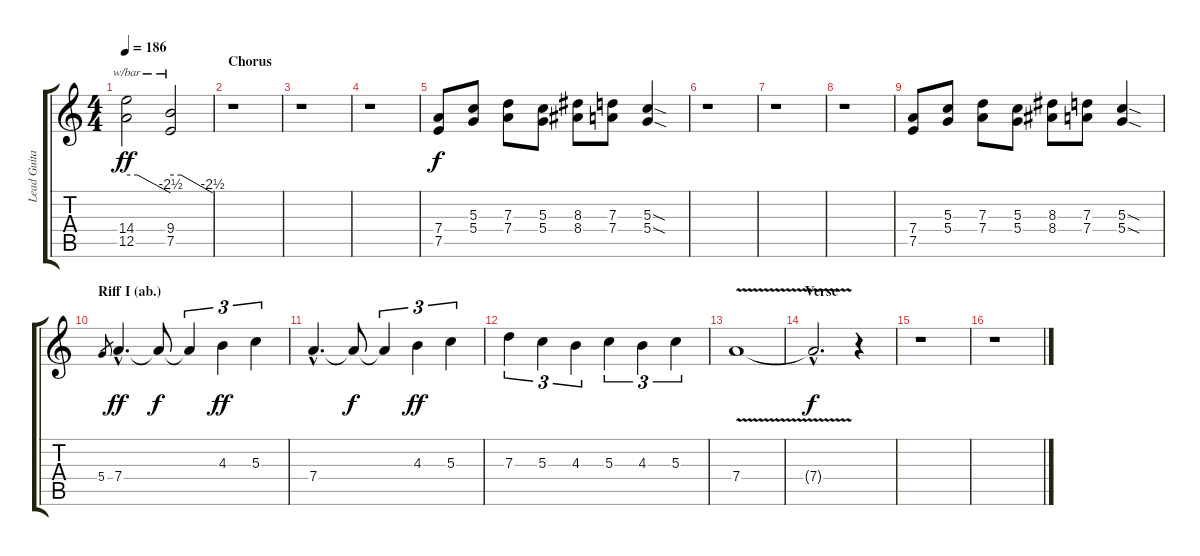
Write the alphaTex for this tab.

\track ("Lead Guitar" "Lead Guita") {instrument distortionguitar}
\staff {score tabs}
\tuning (E4 B3 G3 D3 A2 E2) {hide}
\ts (4 4)
\tempo 186
\clef g2
\ks c
(14.4 12.5).2{tbe (custom default 0 0 15 0 60 -10) dy ff} (9.4 7.5).2{tbe (custom default 0 0 15 0 60 -10)} |
\section ("" "Chorus")
r.1 |
r.1 |
r.1 |
(7.4 7.5).8{dy f} (5.3 5.4).8 (7.3 7.4).8 (5.3 5.4).8 (8.3 8.4).8 (7.3 7.4).8 (5.3{sod} 5.4{sod}).4 |
r.1 |
r.1 |
r.1 |
(7.4 7.5).8 (5.3 5.4).8 (7.3 7.4).8 (5.3 5.4).8 (8.3 8.4).8 (7.3 7.4).8 (5.3{sod} 5.4{sod}).4 |
\section ("" "Riff I (ab.)")
5.4.8{gr} 7.4{hac}.4{d dy ff} 7.4{t}.8{dy f} 7.4{t}.4{tu (3 2)} 4.3.4{tu (3 2) dy ff} 5.3.4{tu (3 2)} |
7.4{hac}.4{d} 7.4{t}.8{dy f} 7.4{t}.4{tu (3 2)} 4.3.4{tu (3 2) dy ff} 5.3.4{tu (3 2)} |
7.3.4{tu (3 2)} 5.3.4{tu (3 2)} 4.3.4{tu (3 2)} 5.3.4{tu (3 2)} 4.3.4{tu (3 2)} 5.3.4{tu (3 2)} |
7.4{v}.1 |
\section ("" "Verse")
7.4{hac t}.2{d dy f} r.4 |
r.1 |
r.1
